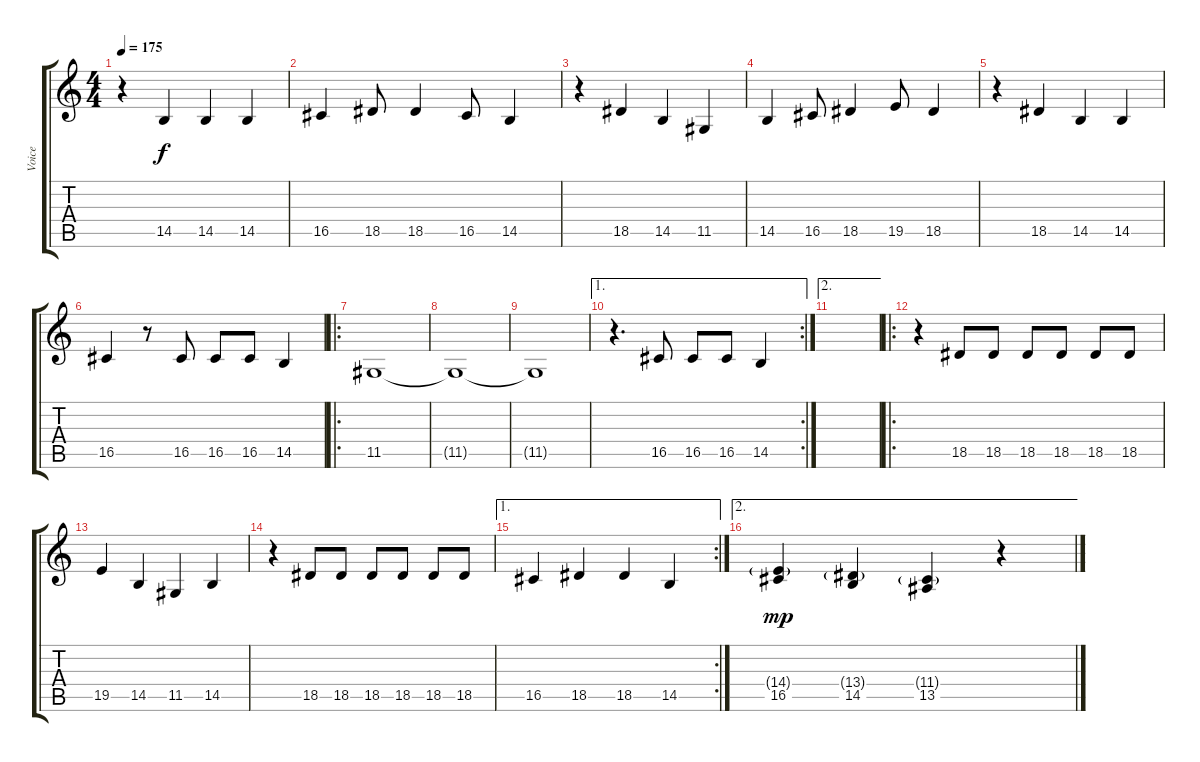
\track ("Voice" "Voice") {instrument lead1square}
\staff {score tabs}
\tuning (E4 B3 G3 D3 A2 E2) {hide}
\ts (4 4)
\tempo 175
\clef g2
\ks c
r.4{dy f} 14.5.4 14.5.4 14.5.4 |
16.5.4 18.5.8 18.5.4 16.5.8 14.5.4 |
r.4 18.5.4 14.5.4 11.5.4 |
14.5.4 16.5.8 18.5.4 19.5.8 18.5.4 |
r.4 18.5.4 14.5.4 14.5.4 |
16.5.4 r.8 16.5.8 16.5.8 16.5.8 14.5.4 |
\ro
11.5.1 |
11.5{t}.1 |
11.5{t}.1 |
\ae 1
\rc 2
r.4{d} 16.5.8 16.5.8 16.5.8 14.5.4 |
\ae 2
|
\ro
r.4 18.5.8 18.5.8 18.5.8 18.5.8 18.5.8 18.5.8 |
19.5.4 14.5.4 11.5.4 14.5.4 |
r.4 18.5.8 18.5.8 18.5.8 18.5.8 18.5.8 18.5.8 |
\ae 1
\rc 2
16.5.4 18.5.4 18.5.4 14.5.4 |
\ae 2
(14.4{g} 16.5).4{dy mp} (13.4{g} 14.5).4 (11.4{g} 13.5).4 r.4
